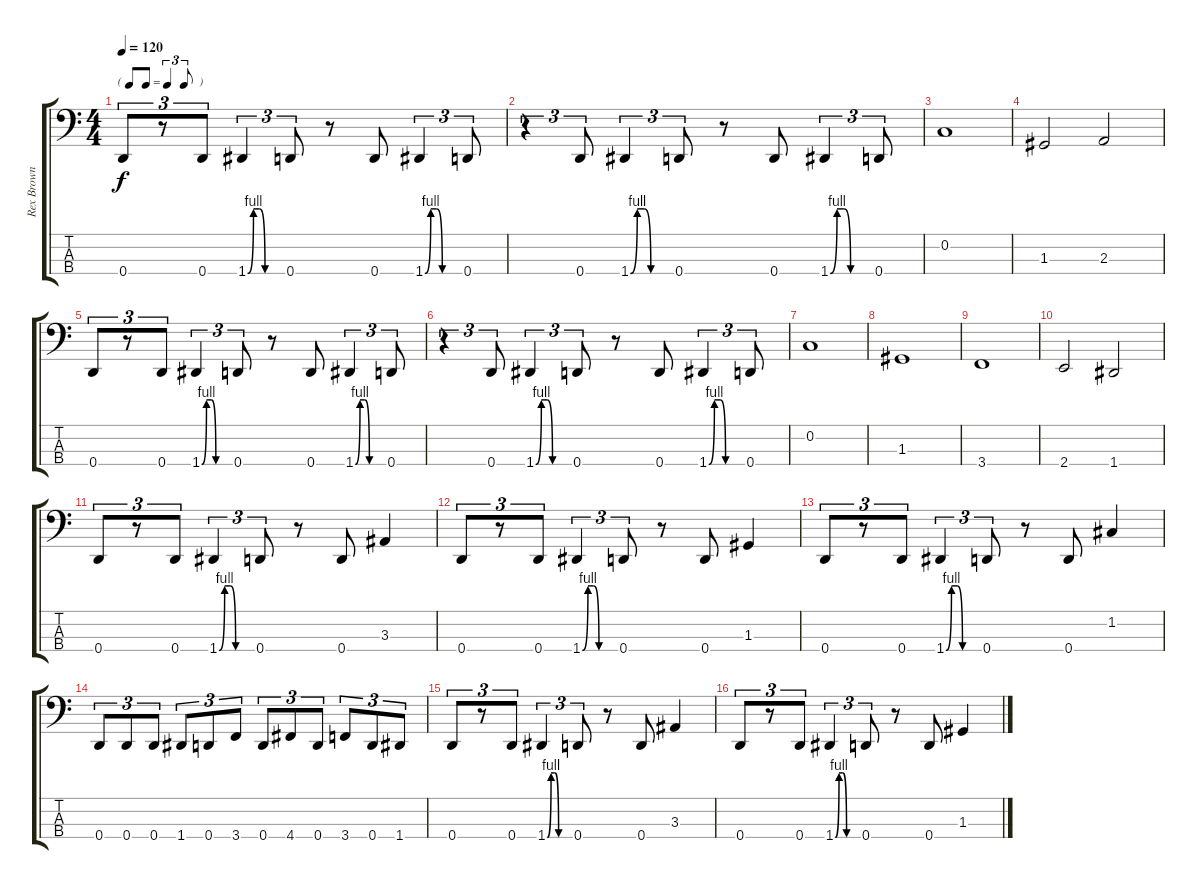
\track ("Rex Brown (Bass)" "Rex Brown ") {instrument electricbasspick}
\staff {score tabs}
\tuning (F2 C2 G1 D1) {hide}
\ts (4 4)
\tf triplet8th
\tempo 120
\clef f4
\ks c
0.4.8{tu (3 2) dy f} r.8{tu (3 2)} 0.4.8{tu (3 2)} 1.4{be (custom 0 0 10 4 20 4 30 0 60 0)}.4{tu (3 2)} 0.4.8{tu (3 2)} r.8 0.4.8 1.4{be (custom 0 0 10 4 20 4 30 0 60 0)}.4{tu (3 2)} 0.4.8{tu (3 2)} |
r.4{tu (3 2)} 0.4.8{tu (3 2)} 1.4{be (custom 0 0 10 4 20 4 30 0 60 0)}.4{tu (3 2)} 0.4.8{tu (3 2)} r.8 0.4.8 1.4{be (custom 0 0 10 4 20 4 30 0 60 0)}.4{tu (3 2)} 0.4.8{tu (3 2)} |
0.2.1 |
1.3.2 2.3.2 |
0.4.8{tu (3 2)} r.8{tu (3 2)} 0.4.8{tu (3 2)} 1.4{be (custom 0 0 10 4 20 4 30 0 60 0)}.4{tu (3 2)} 0.4.8{tu (3 2)} r.8 0.4.8 1.4{be (custom 0 0 10 4 20 4 30 0 60 0)}.4{tu (3 2)} 0.4.8{tu (3 2)} |
r.4{tu (3 2)} 0.4.8{tu (3 2)} 1.4{be (custom 0 0 10 4 20 4 30 0 60 0)}.4{tu (3 2)} 0.4.8{tu (3 2)} r.8 0.4.8 1.4{be (custom 0 0 10 4 20 4 30 0 60 0)}.4{tu (3 2)} 0.4.8{tu (3 2)} |
0.2.1 |
1.3.1 |
3.4.1 |
2.4.2 1.4.2 |
0.4.8{tu (3 2)} r.8{tu (3 2)} 0.4.8{tu (3 2)} 1.4{be (custom 0 0 10 4 20 4 30 0 60 0)}.4{tu (3 2)} 0.4.8{tu (3 2)} r.8 0.4.8 3.3.4 |
0.4.8{tu (3 2)} r.8{tu (3 2)} 0.4.8{tu (3 2)} 1.4{be (custom 0 0 10 4 20 4 30 0 60 0)}.4{tu (3 2)} 0.4.8{tu (3 2)} r.8 0.4.8 1.3.4 |
0.4.8{tu (3 2)} r.8{tu (3 2)} 0.4.8{tu (3 2)} 1.4{be (custom 0 0 10 4 20 4 30 0 60 0)}.4{tu (3 2)} 0.4.8{tu (3 2)} r.8 0.4.8 1.2.4 |
0.4.8{tu (3 2)} 0.4.8{tu (3 2)} 0.4.8{tu (3 2)} 1.4.8{tu (3 2)} 0.4.8{tu (3 2)} 3.4.8{tu (3 2)} 0.4.8{tu (3 2)} 4.4.8{tu (3 2)} 0.4.8{tu (3 2)} 3.4.8{tu (3 2)} 0.4.8{tu (3 2)} 1.4.8{tu (3 2)} |
0.4.8{tu (3 2)} r.8{tu (3 2)} 0.4.8{tu (3 2)} 1.4{be (custom 0 0 10 4 20 4 30 0 60 0)}.4{tu (3 2)} 0.4.8{tu (3 2)} r.8 0.4.8 3.3.4 |
0.4.8{tu (3 2)} r.8{tu (3 2)} 0.4.8{tu (3 2)} 1.4{be (custom 0 0 10 4 20 4 30 0 60 0)}.4{tu (3 2)} 0.4.8{tu (3 2)} r.8 0.4.8 1.3.4
